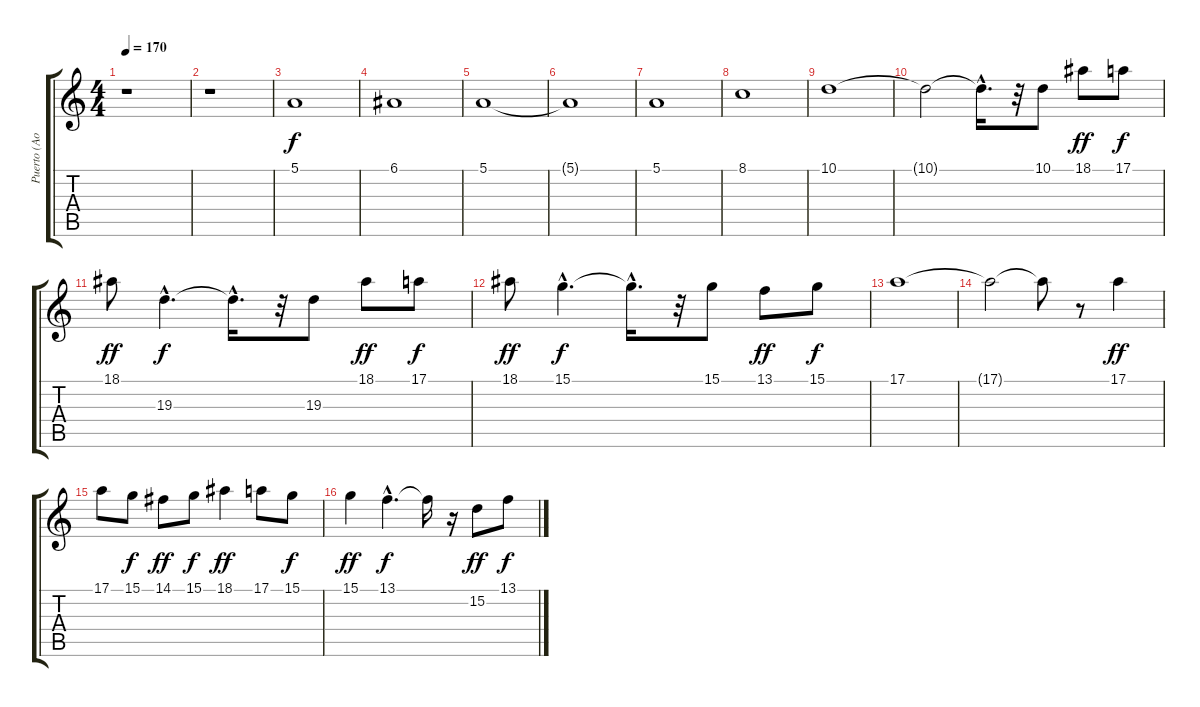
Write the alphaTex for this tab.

\track ("Puerto (Aoshi)" "Puerto (Ao") {instrument stringensemble1}
\staff {score tabs}
\tuning (E4 B3 G3 D3 A2 E2) {hide}
\ts (4 4)
\tempo 170
\clef g2
\ks c
r.1{dy f} |
r.1 |
5.1.1 |
6.1.1 |
5.1.1 |
5.1{t}.1 |
5.1.1 |
8.1.1 |
10.1.1 |
10.1{t}.2 10.1{hac t}.16{d} r.32 10.1.8 18.1.8{dy ff} 17.1.8{dy f} |
18.1.8{dy ff} 19.3{hac}.4{d dy f} 19.3{hac t}.16{d} r.32 19.3.8 18.1.8{dy ff} 17.1.8{dy f} |
18.1.8{dy ff} 15.1{hac}.4{d dy f} 15.1{hac t}.16{d} r.32 15.1.8 13.1.8{dy ff} 15.1.8{dy f} |
17.1.1 |
17.1{t}.2 17.1{t}.8 r.8 17.1.4{dy ff} |
17.1.8 15.1.8{dy f} 14.1.8{dy ff} 15.1.8{dy f} 18.1.4{dy ff} 17.1.8 15.1.8{dy f} |
15.1.4{dy ff} 13.1{hac}.4{d dy f} 13.1{t}.16 r.16 15.2.8{dy ff} 13.1.8{dy f}
